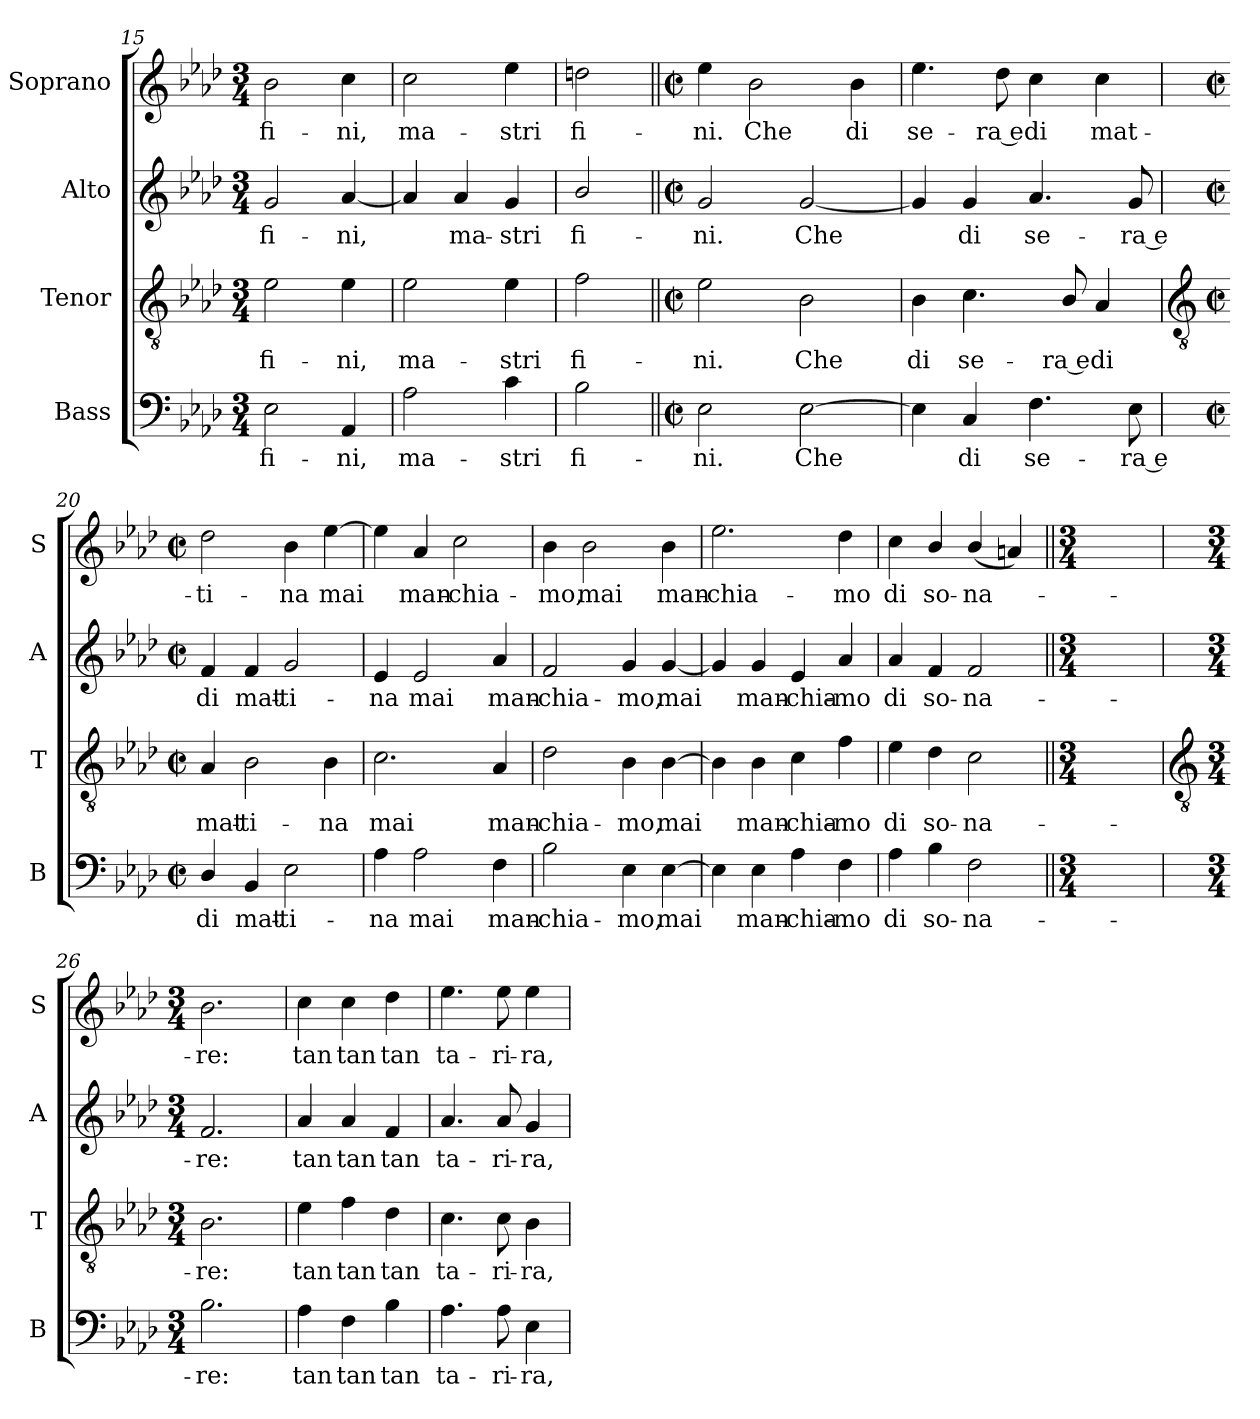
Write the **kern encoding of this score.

**kern	**text	**kern	**text	**kern	**text	**kern	**text
*part4	*part4	*part3	*part3	*part2	*part2	*part1	*part1
*staff4	*staff4	*staff3	*staff3	*staff2	*staff2	*staff1	*staff1
*I"Bass	*	*I"Tenor	*	*I"Alto	*	*I"Soprano	*
*I'B	*	*I'T	*	*I'A	*	*I'S	*
*clefF4	*	*clefGv2	*	*clefG2	*	*clefG2	*
*k[b-e-a-d-]	*	*k[b-e-a-d-]	*	*k[b-e-a-d-]	*	*k[b-e-a-d-]	*
*A-:	*	*A-:	*	*A-:	*	*A-:	*
*M3/4	*	*M3/4	*	*M3/4	*	*M3/4	*
=15	=15	=15	=15	=15	=15	=15	=15
!	!LO:LY:b	!	!LO:LY:b	!	!LO:LY:b	!	!LO:LY:b
2E-\	fi-	2e-\	fi-	2g/	fi-	2b-\	fi-
!	!LO:LY:b	!	!LO:LY:b	!	!LO:LY:b	!	!LO:LY:b
4AA-/	-ni,	4e-\	-ni,	[4a-/	-ni,	4cc\	-ni,
=16	=16	=16	=16	=16	=16	=16	=16
!	!LO:LY:b	!	!LO:LY:b	!	!	!	!LO:LY:b
2A-\	ma-	2e-\	ma-	4a-/]	.	2cc\	ma-
!	!	!	!	!	!LO:LY:b	!	!
.	.	.	.	4a-/	ma-	.	.
!	!LO:LY:b	!	!LO:LY:b	!	!LO:LY:b	!	!LO:LY:b
4c\	-stri	4e-\	-stri	4g/	-stri	4ee-\	-stri
=17	=17	=17	=17	=17	=17	=17	=17
!	!LO:LY:b	!	!LO:LY:b	!	!LO:LY:b	!	!LO:LY:b
2B-\	fi-	2f\	fi-	2b-/	fi-	2ddn\	fi-
=18||	=18||	=18||	=18||	=18||	=18||	=18||	=18||
*M2/2	*	*M2/2	*	*M2/2	*	*M2/2	*
*met(c|)	*	*met(c|)	*	*met(c|)	*	*met(c|)	*
!	!LO:LY:b	!	!LO:LY:b	!	!LO:LY:b	!	!LO:LY:b
2E-\	-ni.	2e-\	-ni.	2g/	-ni.	4ee-\	-ni.
!	!	!	!	!	!	!	!LO:LY:b
.	.	.	.	.	.	2b-\	Che
!	!LO:LY:b	!	!LO:LY:b	!	!LO:LY:b	!	!
[2E-\	Che	2B-\	Che	[2g/	Che	.	.
!	!	!	!	!	!	!	!LO:LY:b
.	.	.	.	.	.	4b-\	di
!!LO:LB:g=z
=19	=19	=19	=19	=19	=19	=19	=19
!	!	!	!LO:LY:b	!	!	!	!LO:LY:b
4E-\]	.	4B-\	di	4g/]	.	4.ee-\	se-
!	!LO:LY:b	!	!LO:LY:b	!	!LO:LY:b	!	!
4C/	di	4.c\	se-	4g/	di	.	.
!	!	!	!	!	!	!	!LO:LY:b
.	.	.	.	.	.	8dd-\	-ra e
!	!LO:LY:b	!	!	!	!LO:LY:b	!	!LO:LY:b
4.F\	se-	.	.	4.a-/	se-	4cc\	di
!	!	!	!LO:LY:b	!	!	!	!
.	.	8B-/	-ra e	.	.	.	.
!	!	!	!LO:LY:b	!	!	!	!LO:LY:b
.	.	4A-/	di	.	.	4cc\	mat-
!	!LO:LY:b	!	!	!	!LO:LY:b	!	!
8E-\	-ra e	.	.	8g/	-ra e	.	.
=20	=20	=20	=20	=20	=20	=20	=20
*	*	*clefGv2	*	*	*	*	*
*M2/2	*	*M2/2	*	*M2/2	*	*M2/2	*
*met(c|)	*	*met(c|)	*	*met(c|)	*	*met(c|)	*
!	!LO:LY:b	!	!LO:LY:b	!	!LO:LY:b	!	!LO:LY:b
4D-/	di	4A-/	mat-	4f/	di	2dd-\	-ti-
!	!LO:LY:b	!	!LO:LY:b	!	!LO:LY:b	!	!
4BB-/	mat-	2B-\	-ti-	4f/	mat-	.	.
!	!LO:LY:b	!	!	!	!LO:LY:b	!	!LO:LY:b
2E-\	-ti-	.	.	2g/	-ti-	4b-\	-na
!	!	!	!LO:LY:b	!	!	!	!LO:LY:b
.	.	4B-\	-na	.	.	[4ee-\	mai
=21	=21	=21	=21	=21	=21	=21	=21
!	!LO:LY:b	!	!LO:LY:b	!	!LO:LY:b	!	!
4A-\	-na	2.c\	mai	4e-/	-na	4ee-\]	.
!	!LO:LY:b	!	!	!	!LO:LY:b	!	!LO:LY:b
2A-\	mai	.	.	2e-/	mai	4a-/	man-
!	!	!	!	!	!	!	!LO:LY:b
.	.	.	.	.	.	2cc\	-chia-
!	!LO:LY:b	!	!LO:LY:b	!	!LO:LY:b	!	!
4F\	man-	4A-/	man-	4a-/	man-	.	.
=22	=22	=22	=22	=22	=22	=22	=22
!	!LO:LY:b	!	!LO:LY:b	!	!LO:LY:b	!	!LO:LY:b
2B-\	-chia-	2d-\	-chia-	2f/	-chia-	4b-\	-mo,
!	!	!	!	!	!	!	!LO:LY:b
.	.	.	.	.	.	2b-\	mai
!	!LO:LY:b	!	!LO:LY:b	!	!LO:LY:b	!	!
4E-\	-mo,	4B-\	-mo,	4g/	-mo,	.	.
!	!LO:LY:b	!	!LO:LY:b	!	!LO:LY:b	!	!LO:LY:b
[4E-\	mai	[4B-\	mai	[4g/	mai	4b-\	man-
=23	=23	=23	=23	=23	=23	=23	=23
!	!	!	!	!	!	!	!LO:LY:b
4E-\]	.	4B-\]	.	4g/]	.	2.ee-\	-chia-
!	!LO:LY:b	!	!LO:LY:b	!	!LO:LY:b	!	!
4E-\	man-	4B-\	man-	4g/	man-	.	.
!	!LO:LY:b	!	!LO:LY:b	!	!LO:LY:b	!	!
4A-\	-chia-	4c\	-chia-	4e-/	-chia-	.	.
!	!LO:LY:b	!	!LO:LY:b	!	!LO:LY:b	!	!LO:LY:b
4F\	-mo	4f\	-mo	4a-/	-mo	4dd-\	-mo
!!LO:LB:g=z
=24	=24	=24	=24	=24	=24	=24	=24
!	!LO:LY:b	!	!LO:LY:b	!	!LO:LY:b	!	!LO:LY:b
4A-\	di	4e-\	di	4a-/	di	4cc\	di
!	!LO:LY:b	!	!LO:LY:b	!	!LO:LY:b	!	!LO:LY:b
4B-\	so-	4d-\	so-	4f/	so-	4b-/	so-
!	!LO:LY:b	!	!LO:LY:b	!	!LO:LY:b	!	!LO:LY:b
2F\	-na-	2c\	-na-	2f/	-na-	(<4b-/	-na-
.	.	.	.	.	.	4an/)	.
=25||	=25||	=25||	=25||	=25||	=25||	=25||	=25||
*M3/4	*	*M3/4	*	*M3/4	*	*M3/4	*
2.ryy	.	2.ryy	.	2.ryy	.	2.ryy	.
=26	=26	=26	=26	=26	=26	=26	=26
*	*	*clefGv2	*	*	*	*	*
*M3/4	*	*M3/4	*	*M3/4	*	*M3/4	*
!	!LO:LY:b	!	!LO:LY:b	!	!LO:LY:b	!	!LO:LY:b
2.B-\	-re:	2.B-\	-re:	2.f/	-re:	2.b-\	re:
=27	=27	=27	=27	=27	=27	=27	=27
!	!LO:LY:b	!	!LO:LY:b	!	!LO:LY:b	!	!LO:LY:b
4A-\	tan	4e-\	tan	4a-/	tan	4cc\	tan
!	!LO:LY:b	!	!LO:LY:b	!	!LO:LY:b	!	!LO:LY:b
4F\	tan	4f\	tan	4a-/	tan	4cc\	tan
!	!LO:LY:b	!	!LO:LY:b	!	!LO:LY:b	!	!LO:LY:b
4B-\	tan	4d-\	tan	4f/	tan	4dd-\	tan
=28	=28	=28	=28	=28	=28	=28	=28
!	!LO:LY:b	!	!LO:LY:b	!	!LO:LY:b	!	!LO:LY:b
4.A-\	ta-	4.c\	ta-	4.a-/	ta-	4.ee-\	ta-
!	!LO:LY:b	!	!LO:LY:b	!	!LO:LY:b	!	!LO:LY:b
8A-\	-ri-	8c\	-ri-	8a-/	-ri-	8ee-\	-ri-
!	!LO:LY:b	!	!LO:LY:b	!	!LO:LY:b	!	!LO:LY:b
4E-\	-ra,	4B-\	-ra,	4g/	-ra,	4ee-\	-ra,
=	=	=	=	=	=	=	=
*-	*-	*-	*-	*-	*-	*-	*-
